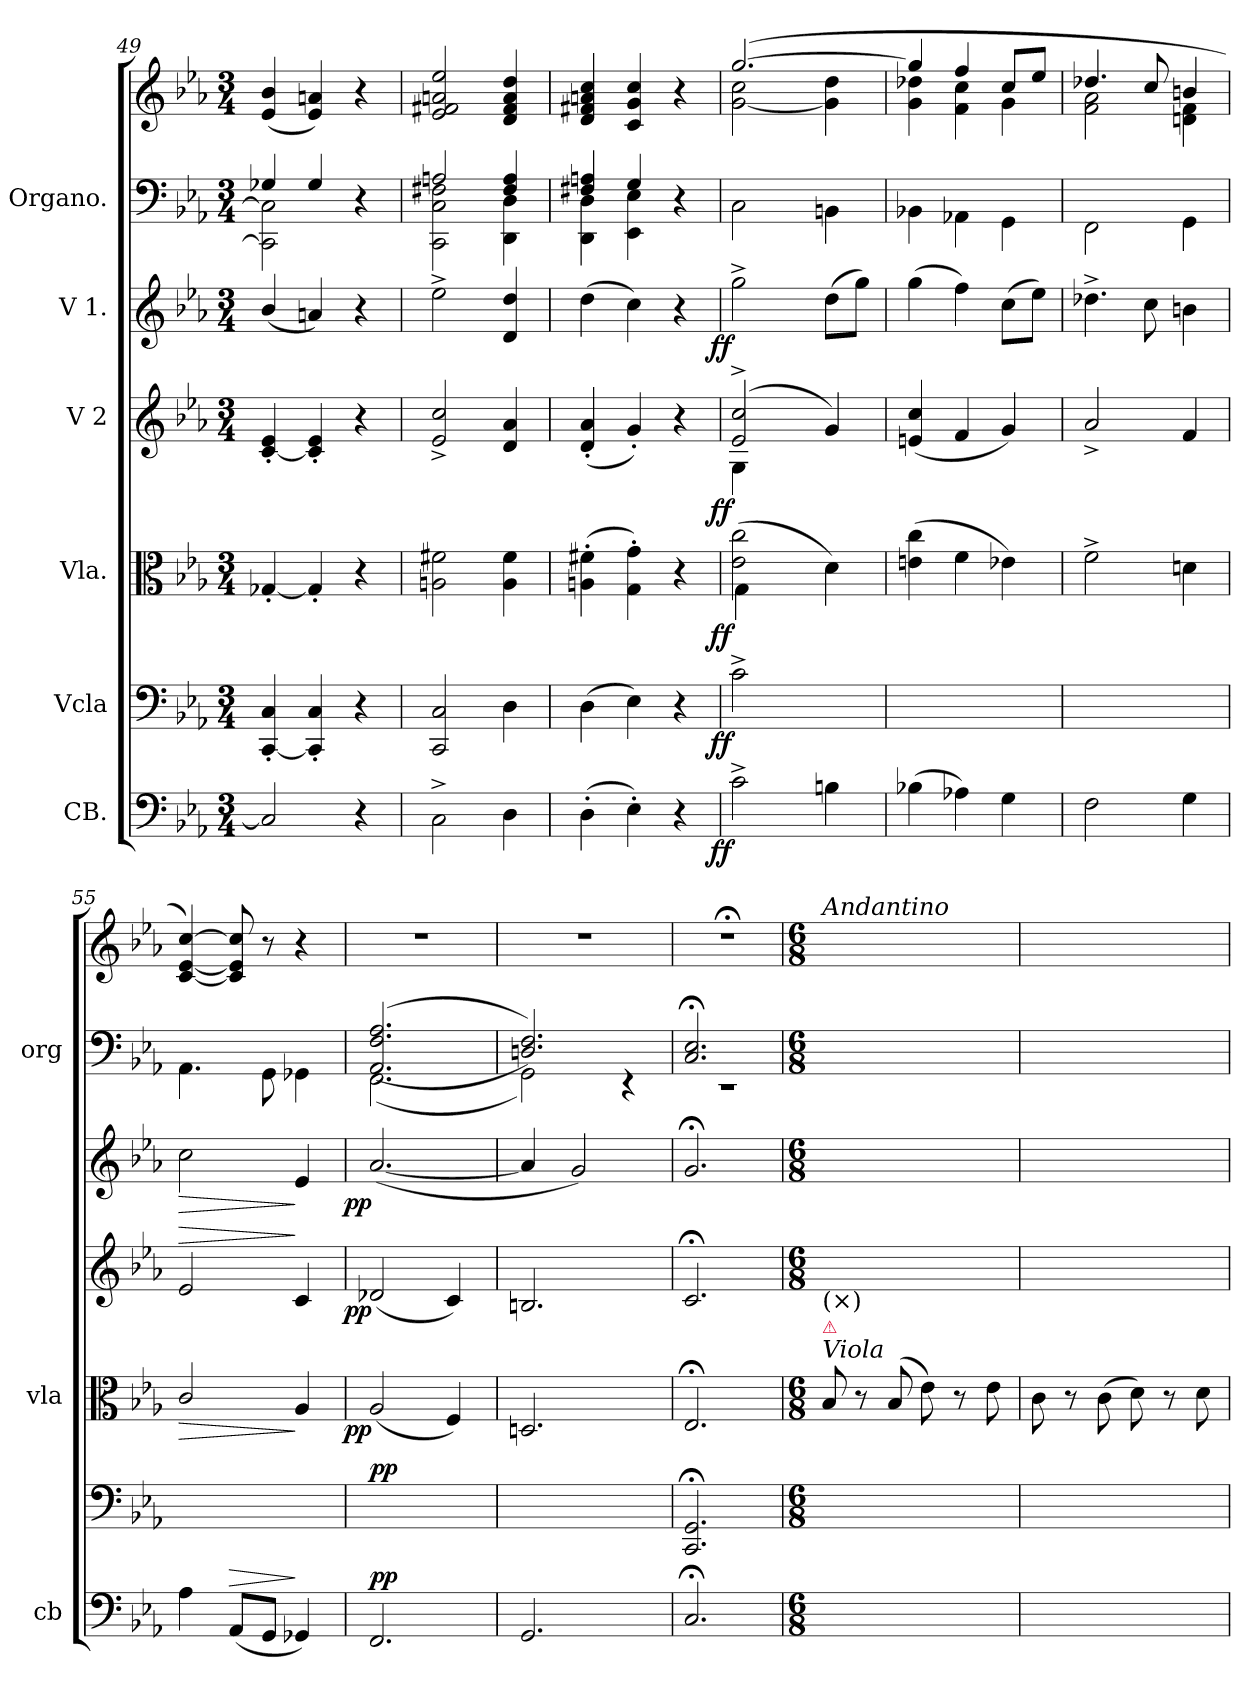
**kern	**dynam	**kern	**dynam	**kern	**dynam	**kern	**dynam	**kern	**dynam	**kern	**kern
*part6	*part6	*part5	*part5	*part4	*part4	*part3	*part3	*part2	*part2	*part1	*part1
*staff7	*staff7	*staff6	*staff6	*staff5	*staff5	*staff4	*staff4	*staff3	*staff3	*staff2	*staff1
*I"CB.	*	*I"Vcla	*	*I"Vla.	*	*I"V 2	*	*I"V 1.	*	*I"Organo.	*
*I'cb	*	*	*	*I'vla	*	*	*	*	*	*I'org	*
*clefF4	*	*clefF4	*	*clefC3	*	*clefG2	*	*clefG2	*	*clefF4	*clefG2
*k[b-e-a-]	*	*k[b-e-a-]	*	*k[b-e-a-]	*	*k[b-e-a-]	*	*k[b-e-a-]	*	*k[b-e-a-]	*k[b-e-a-]
*E-:	*	*E-:	*	*E-:	*	*E-:	*	*E-:	*	*E-:	*E-:
*M3/4	*	*M3/4	*	*M3/4	*	*M3/4	*	*M3/4	*	*M3/4	*M3/4
=49	=49	=49	=49	=49	=49	=49	=49	=49	=49	=49	=49
*	*	*	*	*	*	*	*	*	*	*^	*
2C/]	.	[4CC'/ 4C'/	.	[4G-X'/	.	[4c'/ 4e-'/	.	(<4b-/	.	4G-X/	2CC]\ 2C]\	(>4e-/ 4b-/
.	.	4CC]'/ 4C'/	.	4G-'/]	.	4c]'/ 4e-'/	.	4an/)	.	4G-/	.	4e-/ 4an/)
4r	.	4r	.	4r	.	4r	.	4r	.	4r	4rEEyy	4r
=50	=50	=50	=50	=50	=50	=50	=50	=50	=50	=50	=50	=50
2C^>\	.	2CC/ 2C/	.	2An\ 2f#X\	.	2e-^</ 2cc^</	.	2ee-^>\	.	2An/	2CC\ 2C\ 2F#X\	2e-/ 2f#X/ 2an/ 2ee-/
4D\	.	4D\	.	4A\ 4f#\	.	4d/ 4a-/	.	4d/ 4dd/	.	4F#/ 4A/	4DD\ 4D\	4d/ 4f#/ 4a/ 4dd/
=51	=51	=51	=51	=51	=51	=51	=51	=51	=51	=51	=51	=51
(>4D'\	.	(>4D\	.	(>4An'\ 4f#X'\	.	(<4d'/ 4a-'/	.	(>4dd\	.	4F#X/ 4An/	4DD\ 4D\	4d/ 4f#X/ 4an/ 4cc/
4E-'\)	.	4E-\)	.	4G'\ 4g'\)	.	4g'/)	.	4cc\)	.	4G/	4EE-\ 4E-\	4c/ 4g/ 4cc/
4r	.	4r	.	4r	.	4r	.	4r	.	4r	4rEEyy	4r
=52	=52	=52	=52	=52	=52	=52	=52	=52	=52	=52	=52	=52
*	*	*	*	*^	*	*^	*	*	*	*	*	*^
!	!LO:DY:b:rj	!	!LO:DY:b:rj	!	!	!LO:DY:b:rj	!	!	!LO:DY:b:rj	!	!LO:DY:b:rj	!	!	!	!
*	*	*	*	*	*	*	*	*	*	*	*	*v	*v	*	*
2c^>\	ff	2c^>\	ff	(>2e-\ 2cc\	4G\	ff	(>2e-^>/ 2cc^>/	4G\	ff	2gg^>\	ff	2C\	(>[2.gg/	[2g\ 2cc\
.	.	.	.	.	4rDyy	.	.	4rcyy	.	.	.	.	.	.
4Bn\	.	4ryy	.	4d\)	4rDyy	.	4g/)	4rcyy	.	(>8dd\L	.	4BBn\	.	4g]\ 4dd\
.	.	.	.	.	.	.	.	.	.	8gg\J)	.	.	.	.
*	*	*	*	*v	*v	*	*	*	*	*	*	*	*	*
*	*	*	*	*	*	*v	*v	*	*	*	*	*	*
=53	=53	=53	=53	=53	=53	=53	=53	=53	=53	=53	=53	=53
(>4B-X\	.	4ryy	.	(>4en\ 4cc\	.	(<4en/ 4cc/	.	(>4gg\	.	4BB-X\	4gg/]	4g\ 4dd-X\
4A-X\)	.	4ryy	.	4f\	.	4f/	.	4ff\)	.	4AA-X\	4ff/	4f\ 4cc\
4G\	.	4ryy	.	4e-X\)	.	4g/)	.	(>8cc\L	.	4GG\	8cc/L	4g\
.	.	.	.	.	.	.	.	8ee-\J)	.	.	8ee-/J	.
=54	=54	=54	=54	=54	=54	=54	=54	=54	=54	=54	=54	=54
2F\	.	2ryy	.	2f^>\	.	2a-^</	.	4.dd-X^>\	.	2FF\	4.dd-X/	2f\ 2a-\
.	.	.	.	.	.	.	.	8cc\	.	.	8cc/	.
4G\	.	4ryy	.	4dn\	.	4f/	.	4bn\	.	4GG\	4bn/	4dn\ 4f\
=55	=55	=55	=55	=55	=55	=55	=55	=55	=55	=55	=55	=55
!	!	!	!	!	!LO:HP:b	!	!LO:HP:a	!	!LO:HP:b	!	!	!
*	*	*	*	*	*	*	*	*	*	*	*v	*v
4A-\	.	4ryy	.	2c/	>	2e-/	>	2cc\	>	4.AA-\	[4c/ [4e-/ [4cc/)
!	!LO:HP:a	!	!	!	!	!	!	!	!	!	!
(<8AA-/L	>	8ryy	.	.	.	.	.	.	.	.	8c]/ 8e-]/ 8cc]/
8GG/J	.	8ryy	.	.	.	.	.	.	.	8GG\	8r
4GG-X/)	]	4ryy	.	4A-/	]	4c/	]	4e-/	]	4GG-X\	4r
=56	=56	=56	=56	=56	=56	=56	=56	=56	=56	=56	=56
*	*	*	*	*	*	*	*	*	*	*^	*
!	!LO:DY:a	!	!LO:DY:a	!	!LO:DY:b:rj	!	!LO:DY:b:rj	!	!LO:DY:b:rj	!	!	!
2.FF/	pp	2.ryy	pp	(<2A-/	pp	(<2d-X/	pp	(<[2.a-/	pp	(<(>2.AA-/ 2.F/ 2.A-/	(<2.FF\	2.r
.	.	.	.	4F/)	.	4c/)	.	.	.	.	.	.
=57	=57	=57	=57	=57	=57	=57	=57	=57	=57	=57	=57	=57
2.GG/	.	2.ryy	.	2.Dn/	.	2.Bn/	.	4a-/]	.	2.Dn/ 2.F/))	2GG\)	2.r
.	.	.	.	.	.	.	.	2g/)	.	.	.	.
.	.	.	.	.	.	.	.	.	.	.	4rEE	.
=58	=58	=58	=58	=58	=58	=58	=58	=58	=58	=58	=58	=58
2.C;</	.	2.CC;</ 2.GG;</	.	2.E-;</	.	2.c;</	.	2.g;</	.	2.C;</ 2.E-;</	2.rEE	2.r;<
*	*	*	*	*	*	*	*	*	*	*v	*v	*
=59	=59	=59	=59	=59	=59	=59	=59	=59	=59	=59	=59
*M6/8	*	*M6/8	*	*M6/8	*	*M6/8	*	*M6/8	*	*M6/8	*M6/8
*	*	*	*	*	*	*	*	*	*	*^	*
!	!	!	!	!	!	!	!	!	!	!	!	!LO:TX:a:i:t=Andantino
!	!	!	!	!LO:TX:a:i:t=Viola	!	!	!	!	!	!	!	!
!	!	!	!	!LO:TX:a:color=crimson:t=⚠	!	!	!	!	!	!	!	!
!	!	!	!	!LO:TX:a:t=(×)	!	!	!	!	!	!	!	!
*	*	*	*	*	*	*	*	*	*	*v	*v	*
2.ryy	.	2.ryy	.	8B-/	.	2.ryy	.	2.ryy	.	2.ryy	2.ryy
.	.	.	.	8r	.	.	.	.	.	.	.
.	.	.	.	(>8B-/	.	.	.	.	.	.	.
.	.	.	.	8e-\)	.	.	.	.	.	.	.
.	.	.	.	8r	.	.	.	.	.	.	.
.	.	.	.	8e-\	.	.	.	.	.	.	.
=60	=60	=60	=60	=60	=60	=60	=60	=60	=60	=60	=60
2.ryy	.	2.ryy	.	8c\	.	2.ryy	.	2.ryy	.	2.ryy	2.ryy
.	.	.	.	8r	.	.	.	.	.	.	.
.	.	.	.	(>8c\	.	.	.	.	.	.	.
.	.	.	.	8d\)	.	.	.	.	.	.	.
.	.	.	.	8r	.	.	.	.	.	.	.
.	.	.	.	8d\	.	.	.	.	.	.	.
=	=	=	=	=	=	=	=	=	=	=	=
*-	*-	*-	*-	*-	*-	*-	*-	*-	*-	*-	*-
